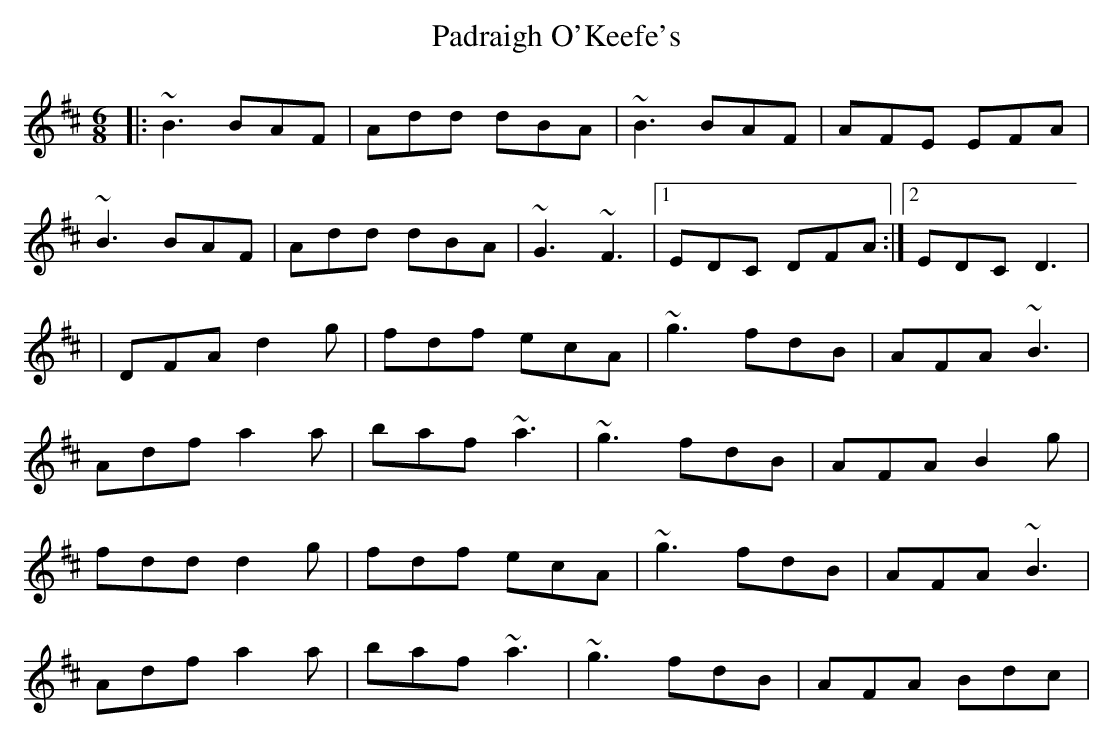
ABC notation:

X:1
T:Padraigh O'Keefe's
M:6/8
K:D
|: ~B3 BAF | Add dBA | ~B3 BAF | AFE EFA |
~B3 BAF | Add dBA | ~G3 ~F3 |1 EDC DFA :|2 EDC D3 |
| DFA d2g | fdf ecA | ~g3 fdB | AFA ~B3 |
Adf a2a | baf ~a3 | ~g3 fdB | AFA B2g |
fdd  d2g | fdf ecA | ~g3 fdB | AFA ~B3 |
Adf a2a | baf ~a3 | ~g3 fdB | AFA Bdc |
